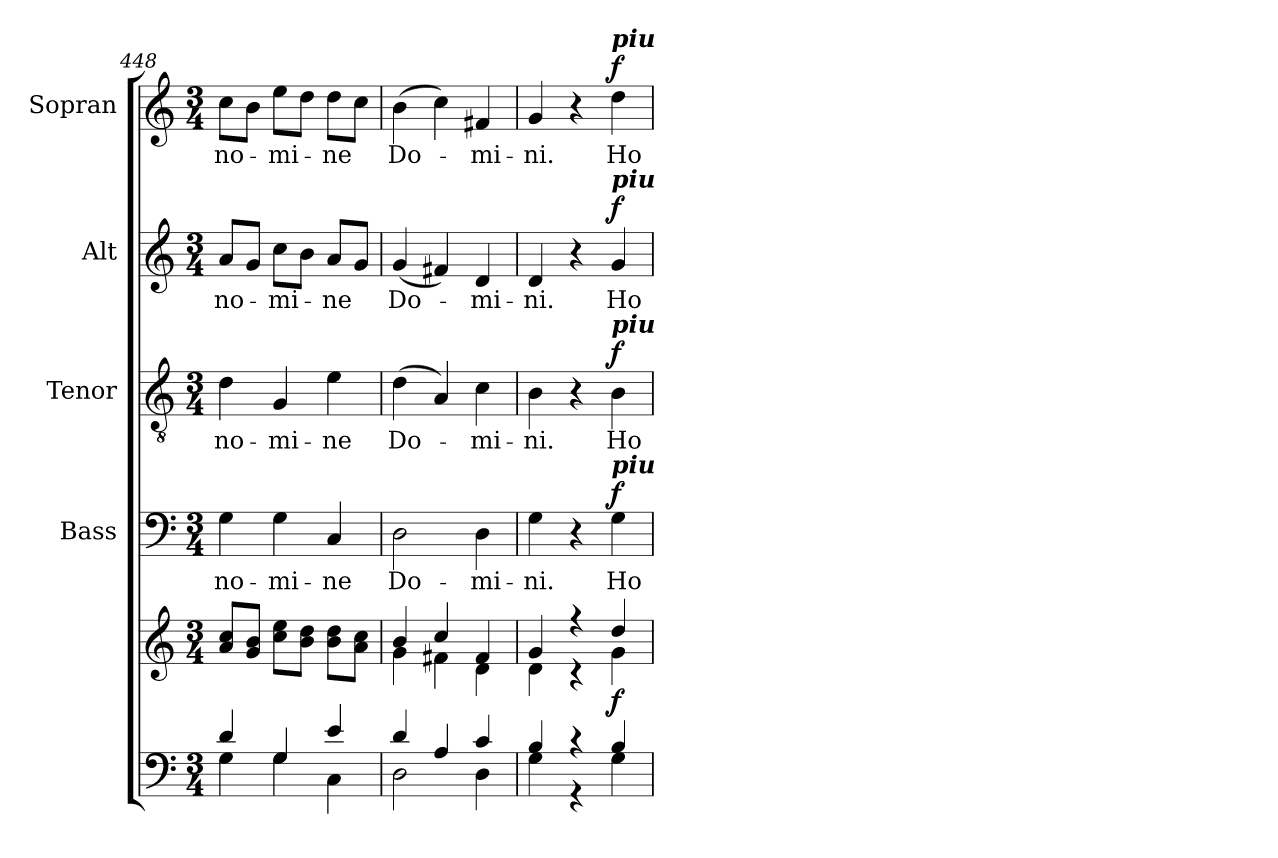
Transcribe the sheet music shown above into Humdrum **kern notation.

**kern	**kern	**dynam	**kern	**text	**dynam	**kern	**text	**dynam	**kern	**text	**dynam	**kern	**text	**dynam
*part5	*part5	*part5	*part4	*part4	*part4	*part3	*part3	*part3	*part2	*part2	*part2	*part1	*part1	*part1
*staff6	*staff5	*staff5/6	*staff4	*staff4	*staff4	*staff3	*staff3	*staff3	*staff2	*staff2	*staff2	*staff1	*staff1	*staff1
*	*	*	*I"Bass	*	*	*I"Tenor	*	*	*I"Alt	*	*	*I"Sopran	*	*
*	*	*	*I'B.	*	*	*I'T.	*	*	*I'A.	*	*	*I'S.	*	*
!!LO:LB:g=z
*clefF4	*clefG2	*	*clefF4	*	*	*clefGv2	*	*	*clefG2	*	*	*clefG2	*	*
*k[]	*k[]	*	*k[]	*	*	*k[]	*	*	*k[]	*	*	*k[]	*	*
*C:	*C:	*	*C:	*	*	*C:	*	*	*C:	*	*	*C:	*	*
*M3/4	*M3/4	*	*M3/4	*	*	*M3/4	*	*	*M3/4	*	*	*M3/4	*	*
=448	=448	=448	=448	=448	=448	=448	=448	=448	=448	=448	=448	=448	=448	=448
*^	*	*	*	*	*	*	*	*	*	*	*	*	*	*
!	!	!	!	!	!LO:LY:b	!	!	!LO:LY:b	!	!	!LO:LY:b	!	!	!LO:LY:b	!
4d/	4G\	8a/ 8cc/L	.	4G\	no-	.	4d\	no-	.	8a/L	no-	.	8cc\L	no-	.
.	.	8g/ 8b/J	.	.	.	.	.	.	.	8g/J	.	.	8b\J	.	.
!	!	!	!	!	!LO:LY:b	!	!	!LO:LY:b	!	!	!LO:LY:b	!	!	!LO:LY:b	!
4G/	4G\	8cc\ 8ee\L	.	4G\	-mi-	.	4G/	-mi-	.	8cc\L	-mi-	.	8ee\L	-mi-	.
.	.	8b\ 8dd\J	.	.	.	.	.	.	.	8b\J	.	.	8dd\J	.	.
!	!	!	!	!	!LO:LY:b	!	!	!LO:LY:b	!	!	!LO:LY:b	!	!	!LO:LY:b	!
4e/	4C\	8b\ 8dd\L	.	4C/	-ne	.	4e\	-ne	.	8a/L	-ne	.	8dd\L	-ne	.
.	.	8a\ 8cc\J	.	.	.	.	.	.	.	8g/J	.	.	8cc\J	.	.
=449	=449	=449	=449	=449	=449	=449	=449	=449	=449	=449	=449	=449	=449	=449	=449
*	*	*^	*	*	*	*	*	*	*	*	*	*	*	*	*
!	!	!	!	!	!	!LO:LY:b	!	!	!LO:LY:b	!	!	!LO:LY:b	!	!	!LO:LY:b	!
4d/	2D\	4b/	4g\	.	2D\	Do-	.	(>4d\	Do-	.	(<4g/	Do-	.	(>4b\	Do-	.
4A/	.	4cc/	4f#X\	.	.	.	.	4A/)	.	.	4f#X/)	.	.	4cc\)	.	.
!	!	!	!	!	!	!LO:LY:b	!	!	!LO:LY:b	!	!	!LO:LY:b	!	!	!LO:LY:b	!
4c/	4D\	4f#/	4d\	.	4D\	-mi-	.	4c\	-mi-	.	4d/	-mi-	.	4f#X/	-mi-	.
=450	=450	=450	=450	=450	=450	=450	=450	=450	=450	=450	=450	=450	=450	=450	=450	=450
!	!	!	!	!	!	!LO:LY:b	!	!	!LO:LY:b	!	!	!LO:LY:b	!	!	!LO:LY:b	!
4B/	4G\	4g/	4d\	.	4G\	-ni.	.	4B\	-ni.	.	4d/	-ni.	.	4g/	-ni.	.
4r	4r	4r	4r	.	4r	.	.	4r	.	.	4r	.	.	4r	.	.
!	!	!	!	!	!	!	!	!	!	!	!	!	!	!LO:TX:a:Bi:t=piu	!	!
!	!	!	!	!	!	!	!	!	!	!	!LO:TX:a:Bi:t=piu	!	!	!	!	!
!	!	!	!	!	!	!	!	!LO:TX:a:Bi:t=piu	!	!	!	!	!	!	!	!
!	!	!	!	!	!LO:TX:a:Bi:t=piu	!	!	!	!	!	!	!	!	!	!	!
!	!	!	!	!LO:DY:b	!	!LO:LY:b	!LO:DY:a	!	!LO:LY:b	!LO:DY:a	!	!LO:LY:b	!LO:DY:a	!	!LO:LY:b	!LO:DY:a
4B/	4G\	4dd/	4g\	f	4G\	Ho-	f	4B\	Ho-	f	4g/	Ho-	f	4dd\	Ho-	f
*v	*v	*	*	*	*	*	*	*	*	*	*	*	*	*	*	*
*	*v	*v	*	*	*	*	*	*	*	*	*	*	*	*	*
=	=	=	=	=	=	=	=	=	=	=	=	=	=	=
*-	*-	*-	*-	*-	*-	*-	*-	*-	*-	*-	*-	*-	*-	*-
